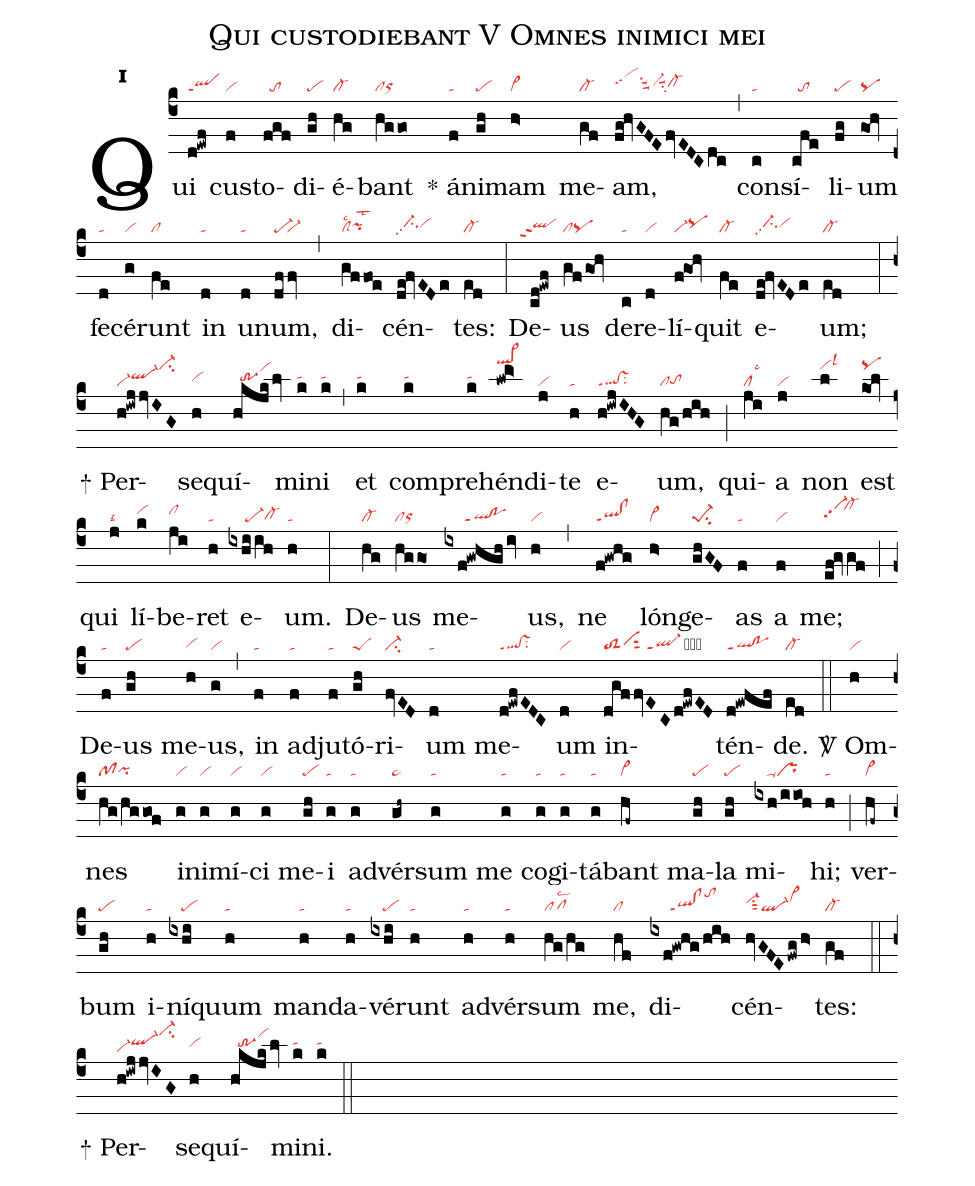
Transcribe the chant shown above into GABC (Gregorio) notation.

name:Qui custodiebant V Omnes inimici mei;
office-part:re;
mode:1;
nabc-lines:1;
%%
initial-style: 1;
name: Qui custodiebant;
mode: 1;
office-part: Responsorium;
annotation: Resp.;
annotation: i;
nabc-lines:1;
%%
(c4) Qui(d!ewf|qlppt1) cus(f|vi)to(fgf|//to)di(gh|pe)é(hg|cl-)bant(hggo|clorhg) <sp>*</sp> á(f|ta)ni(gh|pe)mam(h>|vi>) me(gf|cl-)am,(fg!hvGFEfvEDCdc|vihipp2su1suu2vi-hhsuu1su2cl-hh) (,) con(c|ta)sí(cfe|//to)li(fg|pe)um(goh|pq) fe(d|ta)cé(g|vi)runt(fe|cl) in(d|ta) u(d|ta)num,(dffv|pe-``vi-) (,) di(gffoe|clSlsc2pihhlst2)cén(de!fvEDe|//ci-hhpp2vihh)tes:(ed|cl-) (:) De(cd!ewf|```qlhhppt2)us(gf/goh|clpq) de(c|ta)re(d|vi)lí(f!goh|vi-pqhh)quit(fe|cl-) e(de!fvEDe|//ci-hhpp2vihh)um;(ed|cl-) (:)
<sp>+</sp> Per(h!iwjjvIG|vi-ql-hici-hm)se(h|vihh)quí(hkjk/lv|//tr-3hhvihl)mi(k|tahi)ni(k|tahi) (,) et(k|tahi) com(k|tahi)pre(k|tahi)hén(lwm>|ql>hp)di(j|vi)te(h|ta) e(h!iwjIHG|ql!vsppt1su2)um,(hg/hih|cltohg) (;) qui(ji|cllsc3)a(j|vi) non(l|vihmlsl3) est(kol|pqhm) qui(j|talsi2) lí(k|vihi)be(ji|clhi)ret(h|ta) e(ixhiih|/////pe-cl-hg)um.(h|ta) (:) De(hg|cl-)us(hggo|clorhg) me(ixf!gwhgh/iv|//////ql!poppt1)us,(h|vi) (,) ne(f!gwhg|ql!clppt1) lón(h>|vi>)ge(ghGF|pe-1su2)as(f|ta) a(f|vi) me;(ef!gvgf|vi-hhpp2`cl-hk) (;) De(f|ta)us(gh|pe) me(h|vihg)us,(g|vi) (,) in(f|ta) ad(f|ta)ju(f|ta)tó(gh|peS)ri(fvED|ci-)um(d|ta) me(d!ewfEDC|ql!vsppt1su2)um(d|vi) in(dgffvECd!ewfED|toS2ciS1hh/ql-ppt1hhsu2)tén(d!ewfef|ql!poppt1)de.(ed|cl-) (::)

<sp>V/</sp> Om(h|vi)nes(hg/hggof|pfpihg) i(g|vi)ni(g|vi)mí(g|vi)ci(g|vi) me(gh|pe)i(g|ta) ad(g|ta)vér(gh~|ta>)sum(g|ta) me(g|ta) co(g|ta)gi(g|ta)tá(g|ta)bant(hf~|vi>) ma(gh|pe)la(gh|pe) mi(ixh/iioh|////ta-pr)hi;(h|ta) (;) ver(hf~|vi>)bum(gh|pe) i(h|ta)ní(ixhi|////pe)quum(h|ta) man(h|ta)da(h|ta)vé(ixhi|////pe)runt(h|ta) ad(h|ta)vér(h|ta)sum(hg/hg|pflsc2) me,(hf|cl) di(ixf!gwhg/hih|//////ql!clppt1tohl)cén(hvGFE/fwg/h>|vi-hisu1sut2ql-vi>hj)tes:(gf|cl-) (::)
<sp>+</sp> Per(h!iwjjvIG|vi-ql-hici-hm)se(h|vihh)quí(hkjk/lv|//tr-3hhvihl)mi(k|tahi)ni.(k|tahi) (::)
